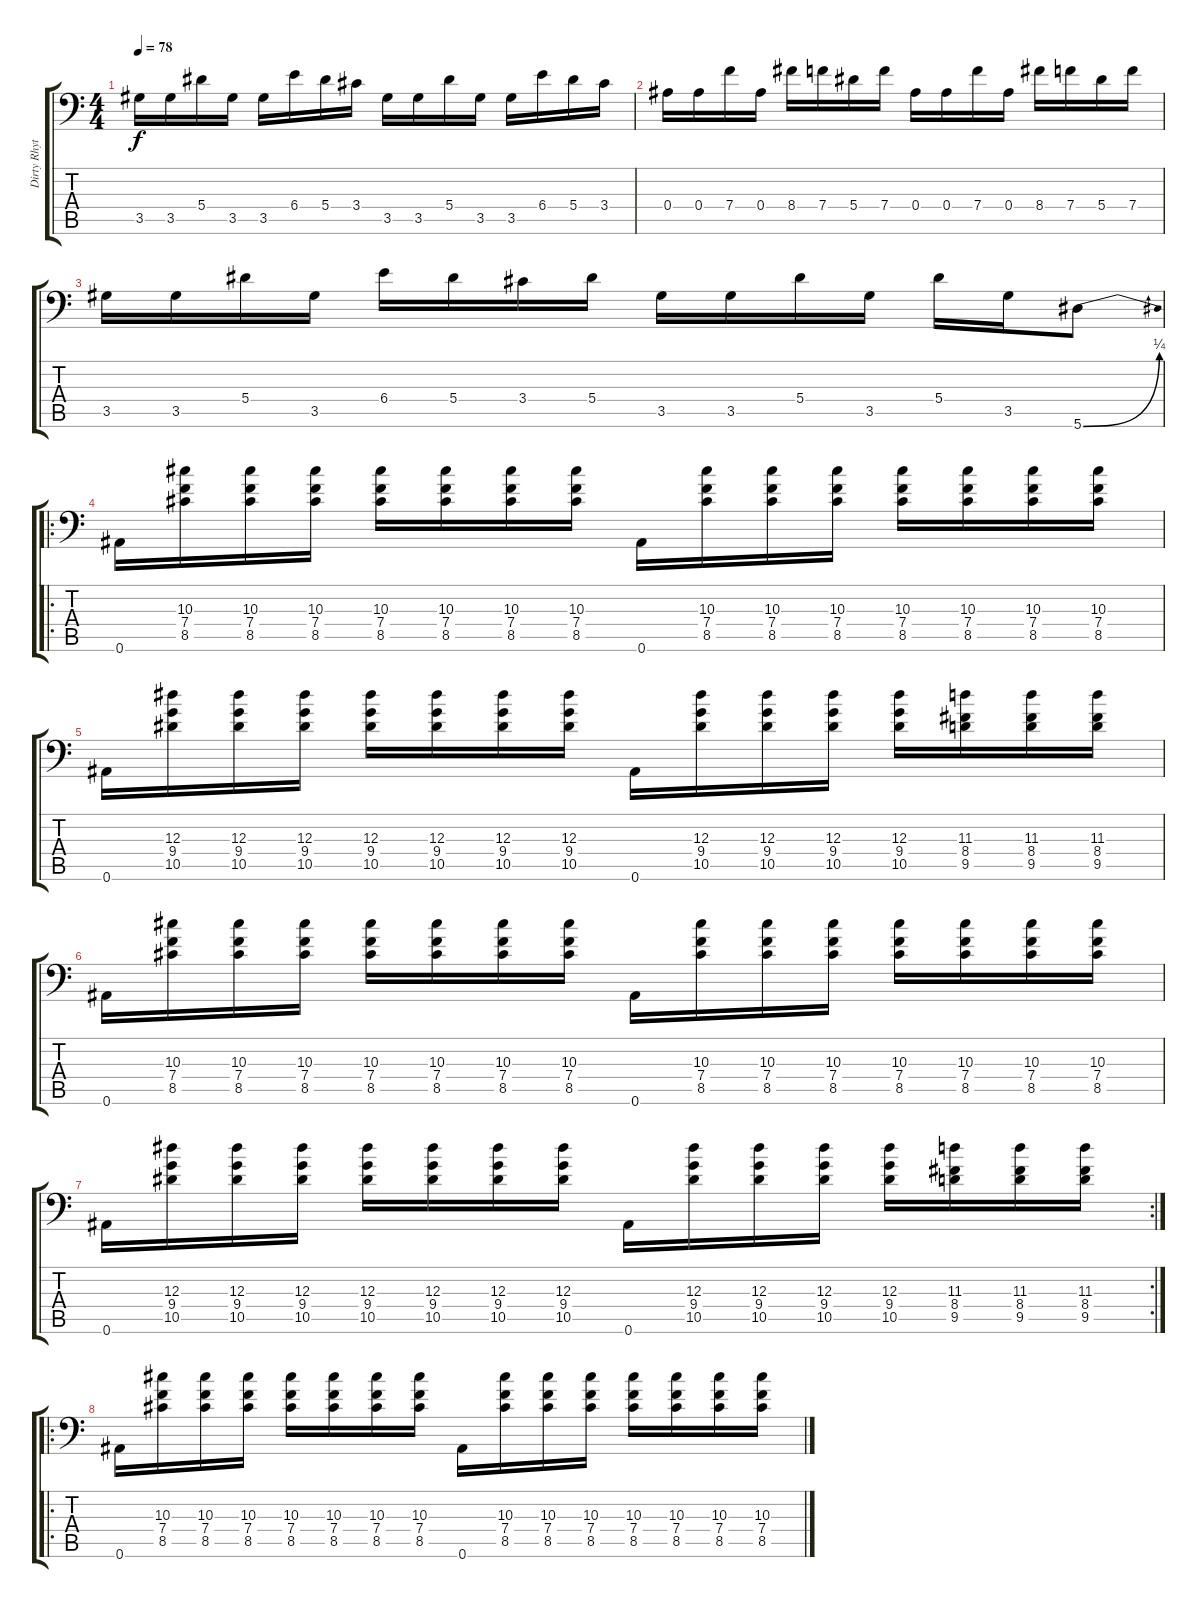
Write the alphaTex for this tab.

\track ("Dirty Rhythm" "Dirty Rhyt") {instrument distortionguitar}
\staff {score tabs}
\tuning (C4 G3 Eb3 Bb2 F2 Bb1) {hide}
\ts (4 4)
\tempo 78
\clef f4
\ks c
3.5.16{dy f} 3.5.16 5.4.16 3.5.16 3.5.16 6.4.16 5.4.16 3.4.16 3.5.16 3.5.16 5.4.16 3.5.16 3.5.16 6.4.16 5.4.16 3.4.16 |
0.4.16 0.4.16 7.4.16 0.4.16 8.4.16 7.4.16 5.4.16 7.4.16 0.4.16 0.4.16 7.4.16 0.4.16 8.4.16 7.4.16 5.4.16 7.4.16 |
3.5.16 3.5.16 5.4.16 3.5.16 6.4.16 5.4.16 3.4.16 5.4.16 3.5.16 3.5.16 5.4.16 3.5.16 5.4.16 3.5.16 5.6{be (bend 0 0 60 1)}.8 |
\ro
0.6.16 (10.3 7.4 8.5).16 (10.3 7.4 8.5).16 (10.3 7.4 8.5).16 (10.3 7.4 8.5).16 (10.3 7.4 8.5).16 (10.3 7.4 8.5).16 (10.3 7.4 8.5).16 0.6.16 (10.3 7.4 8.5).16 (10.3 7.4 8.5).16 (10.3 7.4 8.5).16 (10.3 7.4 8.5).16 (10.3 7.4 8.5).16 (10.3 7.4 8.5).16 (10.3 7.4 8.5).16 |
0.6.16 (12.3 9.4 10.5).16 (12.3 9.4 10.5).16 (12.3 9.4 10.5).16 (12.3 9.4 10.5).16 (12.3 9.4 10.5).16 (12.3 9.4 10.5).16 (12.3 9.4 10.5).16 0.6.16 (12.3 9.4 10.5).16 (12.3 9.4 10.5).16 (12.3 9.4 10.5).16 (12.3 9.4 10.5).16 (11.3 8.4 9.5).16 (11.3 8.4 9.5).16 (11.3 8.4 9.5).16 |
0.6.16 (10.3 7.4 8.5).16 (10.3 7.4 8.5).16 (10.3 7.4 8.5).16 (10.3 7.4 8.5).16 (10.3 7.4 8.5).16 (10.3 7.4 8.5).16 (10.3 7.4 8.5).16 0.6.16 (10.3 7.4 8.5).16 (10.3 7.4 8.5).16 (10.3 7.4 8.5).16 (10.3 7.4 8.5).16 (10.3 7.4 8.5).16 (10.3 7.4 8.5).16 (10.3 7.4 8.5).16 |
\rc 2
0.6.16 (12.3 9.4 10.5).16 (12.3 9.4 10.5).16 (12.3 9.4 10.5).16 (12.3 9.4 10.5).16 (12.3 9.4 10.5).16 (12.3 9.4 10.5).16 (12.3 9.4 10.5).16 0.6.16 (12.3 9.4 10.5).16 (12.3 9.4 10.5).16 (12.3 9.4 10.5).16 (12.3 9.4 10.5).16 (11.3 8.4 9.5).16 (11.3 8.4 9.5).16 (11.3 8.4 9.5).16 |
\ro
0.6.16{volume 12} (10.3 7.4 8.5).16 (10.3 7.4 8.5).16 (10.3 7.4 8.5).16 (10.3 7.4 8.5).16 (10.3 7.4 8.5).16 (10.3 7.4 8.5).16 (10.3 7.4 8.5).16 0.6.16 (10.3 7.4 8.5).16 (10.3 7.4 8.5).16 (10.3 7.4 8.5).16 (10.3 7.4 8.5).16 (10.3 7.4 8.5).16 (10.3 7.4 8.5).16 (10.3 7.4 8.5).16
